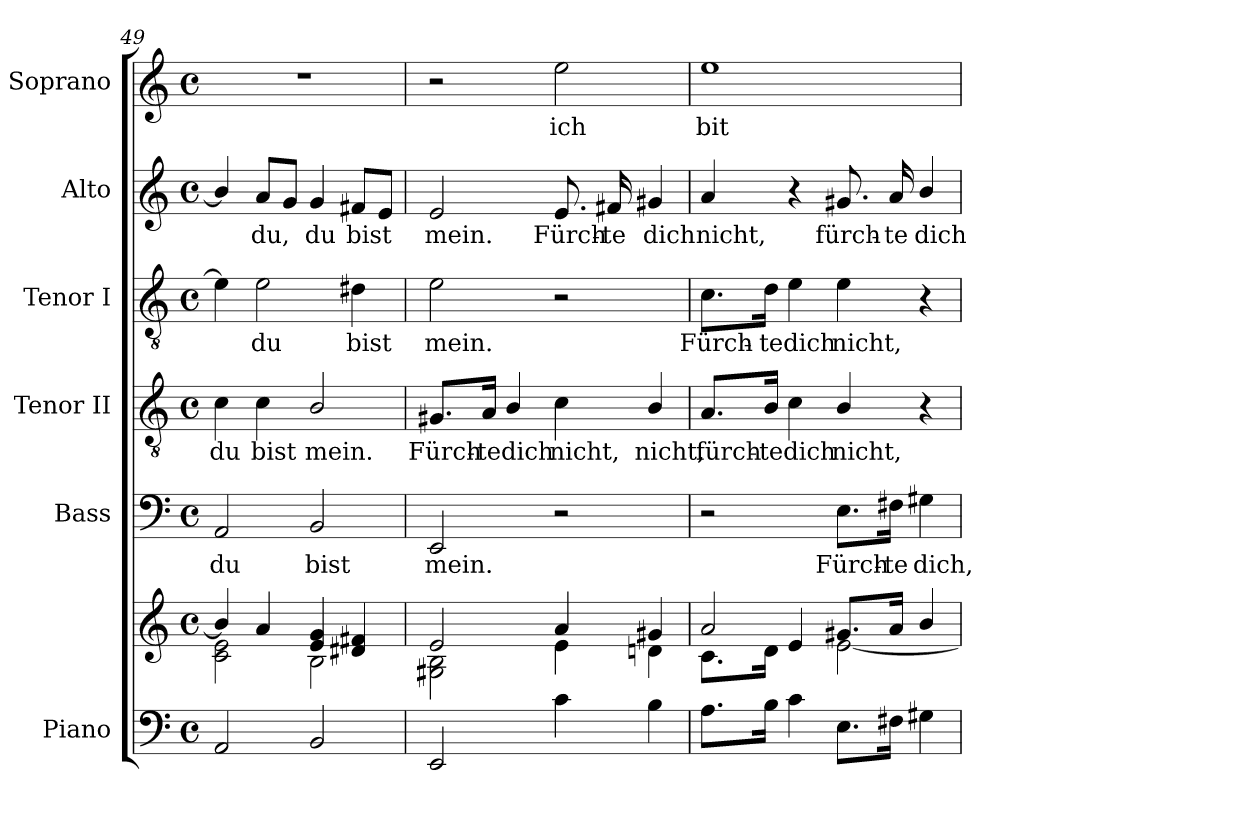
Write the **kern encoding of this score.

**kern	**kern	**kern	**text	**kern	**text	**kern	**text	**kern	**text	**kern	**text
*part6	*part6	*part5	*part5	*part4	*part4	*part3	*part3	*part2	*part2	*part1	*part1
*staff7	*staff6	*staff5	*staff5	*staff4	*staff4	*staff3	*staff3	*staff2	*staff2	*staff1	*staff1
*I"Piano	*	*I"Bass	*	*I"Tenor II	*	*I"Tenor I	*	*I"Alto	*	*I"Soprano	*
*I'Pno.	*	*I'B.	*	*I'T.	*	*I'T.	*	*I'A.	*	*I'S.	*
*clefF4	*clefG2	*clefF4	*	*clefGv2	*	*clefGv2	*	*clefG2	*	*clefG2	*
*	*	*	*	*ITrd7c12	*	*ITrd7c12	*	*	*	*	*
*k[]	*k[]	*k[]	*	*k[]	*	*k[]	*	*k[]	*	*k[]	*
*C:	*C:	*C:	*	*C:	*	*C:	*	*C:	*	*C:	*
*M4/4	*M4/4	*M4/4	*	*M4/4	*	*M4/4	*	*M4/4	*	*M4/4	*
*met(c)	*met(c)	*met(c)	*	*met(c)	*	*met(c)	*	*met(c)	*	*met(c)	*
=49	=49	=49	=49	=49	=49	=49	=49	=49	=49	=49	=49
*	*^	*	*	*	*	*	*	*	*	*	*
!	!	!	!	!LO:LY:b:color=#000000	!	!	!	!	!	!	!	!
!	!	!	!	!	!	!LO:LY:b:color=#000000	!	!	!	!	!	!
2AAi/	4bi/]	2ci\ 2ei	2AAi/	du	4Ci\	du	4Ei\]	.	4bi/]	.	1r	.
!	!	!	!	!	!	!LO:LY:b:color=#000000	!	!	!	!	!	!
!	!	!	!	!	!	!	!	!LO:LY:b:color=#000000	!	!	!	!
!	!	!	!	!	!	!	!	!	!	!LO:LY:b:color=#000000	!	!
.	4ai/	.	.	.	4Ci\	bist	2Ei\	du	8ai/L	du,	.	.
.	.	.	.	.	.	.	.	.	8gi/J	.	.	.
!	!	!	!	!LO:LY:b:color=#000000	!	!	!	!	!	!	!	!
!	!	!	!	!	!	!LO:LY:b:color=#000000	!	!	!	!	!	!
!	!	!	!	!	!	!	!	!	!	!LO:LY:b:color=#000000	!	!
2BBi/	4ei/ 4gi	2Bi\	2BBi/	bist	2BBi/	mein.	.	.	4gi/	du	.	.
!	!	!	!	!	!	!	!	!LO:LY:b:color=#000000	!	!	!	!
!	!	!	!	!	!	!	!	!	!	!LO:LY:b:color=#000000	!	!
.	4d#Xi/ 4f#Xi	.	.	.	.	.	4D#Xi\	bist	8f#Xi/L	bist	.	.
.	.	.	.	.	.	.	.	.	8ei/J	.	.	.
!!LO:LB:g=z
=50	=50	=50	=50	=50	=50	=50	=50	=50	=50	=50	=50	=50
!	!	!	!	!LO:LY:b:color=#000000	!	!	!	!	!	!	!	!
!	!	!	!	!	!	!LO:LY:b:color=#000000	!	!	!	!	!	!
!	!	!	!	!	!	!	!	!LO:LY:b:color=#000000	!	!	!	!
!	!	!	!	!	!	!	!	!	!	!LO:LY:b:color=#000000	!	!
2EEi/	2ei/	2G#Xi\ 2Bi	2EEi/	mein.	8.GG#Xi/L	Fürch-	2Ei\	mein.	2ei/	mein.	2r	.
!	!	!	!	!	!	!LO:LY:b:color=#000000	!	!	!	!	!	!
.	.	.	.	.	16AAi/Jk	-te	.	.	.	.	.	.
!	!	!	!	!	!	!LO:LY:b:color=#000000	!	!	!	!	!	!
.	.	.	.	.	4BBi/	dich	.	.	.	.	.	.
!	!	!	!	!	!	!LO:LY:b:color=#000000	!	!	!	!	!	!
!	!	!	!	!	!	!	!	!	!	!LO:LY:b:color=#000000	!	!
!	!	!	!	!	!	!	!	!	!	!	!	!LO:LY:b:color=#000000
4ci\	4ai/	4ei\	2r	.	4Ci\	nicht,	2r	.	8.ei/	Fürch-	2eei\	ich
!	!	!	!	!	!	!	!	!	!	!LO:LY:b:color=#000000	!	!
.	.	.	.	.	.	.	.	.	16f#Xi/	-te	.	.
!	!	!	!	!	!	!LO:LY:b:color=#000000	!	!	!	!	!	!
!	!	!	!	!	!	!	!	!	!	!LO:LY:b:color=#000000	!	!
4Bi\	4g#Xi/	4dni\	.	.	4BBi/	nicht,	.	.	4g#Xi/	dich	.	.
=51	=51	=51	=51	=51	=51	=51	=51	=51	=51	=51	=51	=51
!	!	!	!	!	!	!LO:LY:b:color=#000000	!	!	!	!	!	!
!	!	!	!	!	!	!	!	!LO:LY:b:color=#000000	!	!	!	!
!	!	!	!	!	!	!	!	!	!	!LO:LY:b:color=#000000	!	!
!	!	!	!	!	!	!	!	!	!	!	!	!LO:LY:b:color=#000000
8.Ai\L	2ai/	8.ci\L	2r	.	8.AAi/L	fürch-	8.Ci\L	Fürch-	4ai/	nicht,	1eei	bit-
!	!	!	!	!	!	!LO:LY:b:color=#000000	!	!	!	!	!	!
!	!	!	!	!	!	!	!	!LO:LY:b:color=#000000	!	!	!	!
16Bi\Jk	.	16di\Jk	.	.	16BBi/Jk	-te	16Di\Jk	-te	.	.	.	.
!	!	!	!	!	!	!LO:LY:b:color=#000000	!	!	!	!	!	!
!	!	!	!	!	!	!	!	!LO:LY:b:color=#000000	!	!	!	!
4ci\	.	4ei/	.	.	4Ci\	dich	4Ei\	dich	4r	.	.	.
!	!	!	!	!LO:LY:b:color=#000000	!	!	!	!	!	!	!	!
!	!	!	!	!	!	!LO:LY:b:color=#000000	!	!	!	!	!	!
!	!	!	!	!	!	!	!	!LO:LY:b:color=#000000	!	!	!	!
!	!	!	!	!	!	!	!	!	!	!LO:LY:b:color=#000000	!	!
8.Ei\L	8.g#Xi/L	[2ei\	8.Ei\L	Fürch-	4BBi/	nicht,	4Ei\	nicht,	8.g#Xi/	fürch-	.	.
!	!	!	!	!LO:LY:b:color=#000000	!	!	!	!	!	!	!	!
!	!	!	!	!	!	!	!	!	!	!LO:LY:b:color=#000000	!	!
16F#Xi\Jk	16ai/Jk	.	16F#Xi\Jk	-te	.	.	.	.	16ai/	-te	.	.
!	!	!	!	!LO:LY:b:color=#000000	!	!	!	!	!	!	!	!
!	!	!	!	!	!	!	!	!	!	!LO:LY:b:color=#000000	!	!
4G#Xi\	4bi/	.	4G#Xi\	dich,	4r	.	4r	.	4bi/	dich	.	.
*	*v	*v	*	*	*	*	*	*	*	*	*	*
=	=	=	=	=	=	=	=	=	=	=	=
*-	*-	*-	*-	*-	*-	*-	*-	*-	*-	*-	*-
